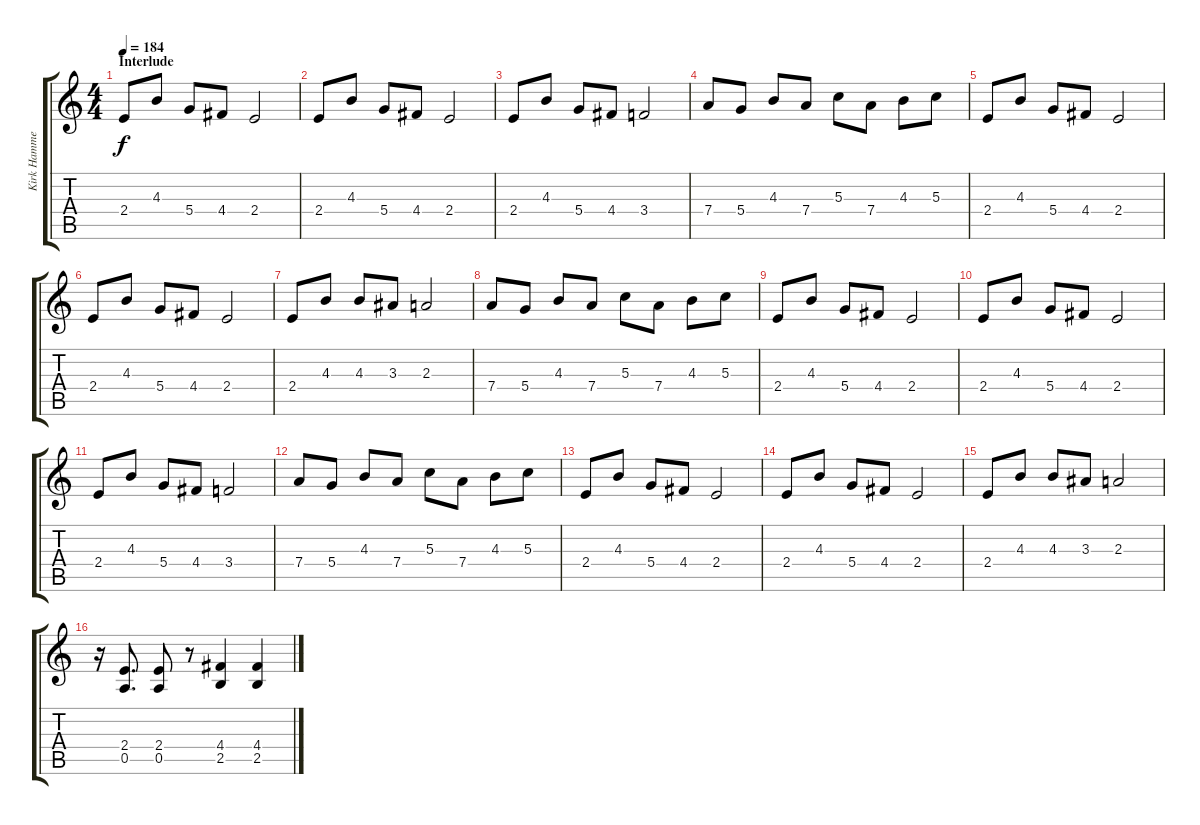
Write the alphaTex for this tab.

\track ("Kirk Hammett Lead" "Kirk Hamme") {instrument distortionguitar}
\staff {score tabs}
\tuning (E4 B3 G3 D3 A2 E2) {hide}
\ts (4 4)
\section ("" "Interlude")
\tempo 184
\clef g2
\ks c
2.4.8{dy f instrument overdrivenguitar} 4.3.8 5.4.8 4.4.8 2.4.2 |
2.4.8 4.3.8 5.4.8 4.4.8 2.4.2 |
2.4.8 4.3.8 5.4.8 4.4.8 3.4.2 |
7.4.8 5.4.8 4.3.8 7.4.8 5.3.8 7.4.8 4.3.8 5.3.8 |
2.4.8 4.3.8 5.4.8 4.4.8 2.4.2 |
2.4.8 4.3.8 5.4.8 4.4.8 2.4.2 |
2.4.8 4.3.8 4.3.8 3.3.8 2.3.2 |
7.4.8 5.4.8 4.3.8 7.4.8 5.3.8 7.4.8 4.3.8 5.3.8 |
2.4.8 4.3.8 5.4.8 4.4.8 2.4.2 |
2.4.8 4.3.8 5.4.8 4.4.8 2.4.2 |
2.4.8 4.3.8 5.4.8 4.4.8 3.4.2 |
7.4.8 5.4.8 4.3.8 7.4.8 5.3.8 7.4.8 4.3.8 5.3.8 |
2.4.8 4.3.8 5.4.8 4.4.8 2.4.2 |
2.4.8 4.3.8 5.4.8 4.4.8 2.4.2 |
2.4.8 4.3.8 4.3.8 3.3.8 2.3.2 |
r.16{instrument distortionguitar} (2.4 0.5).8{d} (2.4 0.5).8 r.8 (4.4 2.5).4 (4.4 2.5).4
